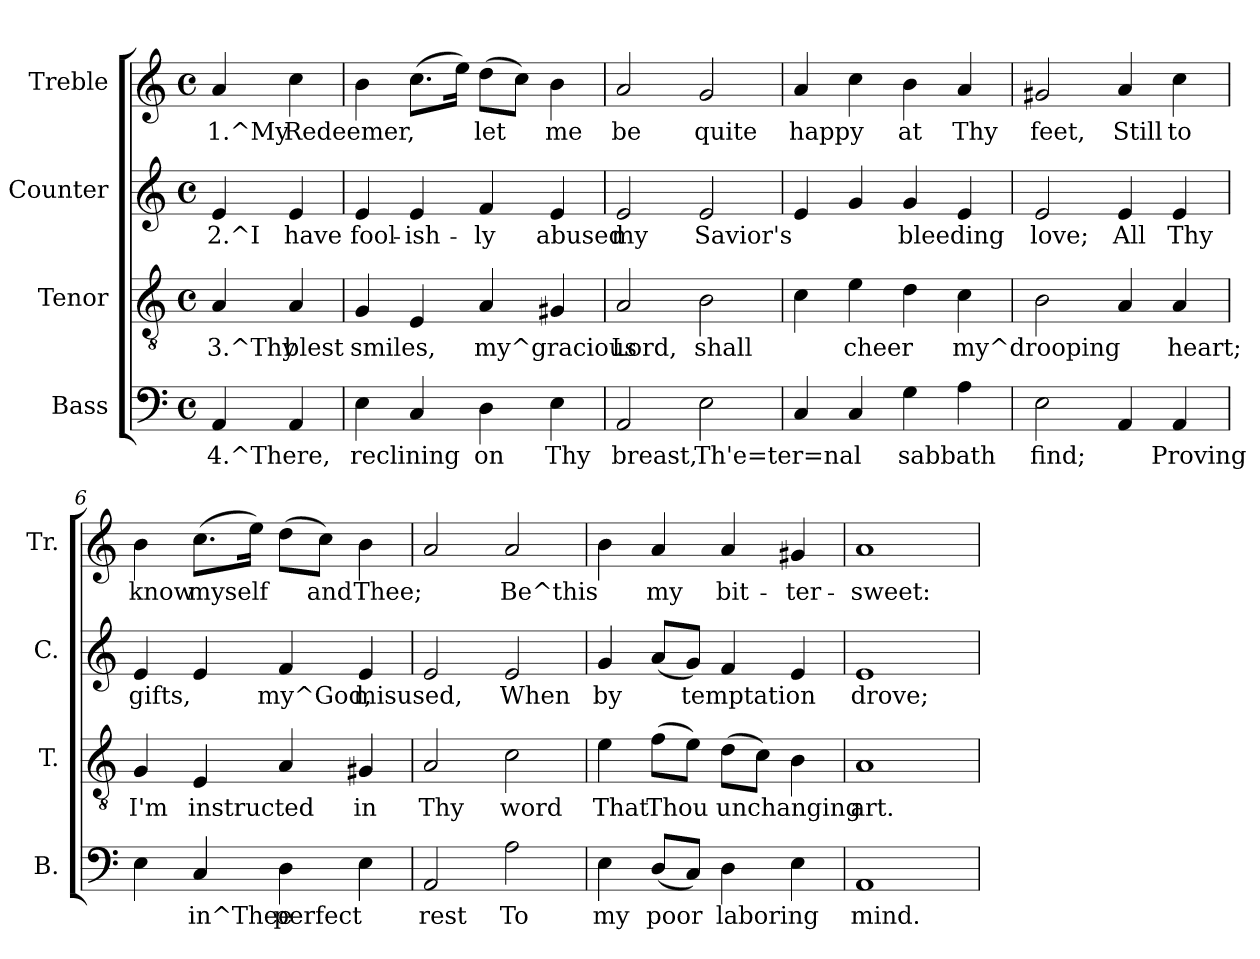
**kern	**text	**kern	**text	**kern	**text	**kern	**text
*part4	*part4	*part3	*part3	*part2	*part2	*part1	*part1
*staff4	*staff4	*staff3	*staff3	*staff2	*staff2	*staff1	*staff1
*I"Bass	*	*I"Tenor	*	*I"Counter	*	*I"Treble	*
*I'B.	*	*I'T.	*	*I'C.	*	*I'Tr.	*
!!LO:PB:g=z
*stria5	*	*stria5	*	*stria5	*	*stria5	*
*clefF4	*	*clefGv2	*	*clefG2	*	*clefG2	*
*k[]	*	*k[]	*	*k[]	*	*k[]	*
*C:	*	*C:	*	*C:	*	*C:	*
*M4/4	*	*M4/4	*	*M4/4	*	*M4/4	*
*met(c)	*	*met(c)	*	*met(c)	*	*met(c)	*
=1	=1	=1	=1	=1	=1	=1	=1
!	!LO:LY:b:rj	!	!LO:LY:b:rj	!	!LO:LY:b:rj	!	!LO:LY:b:rj
4AA/	4.^There,	4A/	3.^Thy	4e/	2.^I	4a/	1.^My
!	!LO:LY:b:rj	!	!LO:LY:b:rj	!	!LO:LY:b:rj	!	!LO:LY:b:rj
4AA/	.	4A/	blest	4e/	have	4cc\	Redeemer,
=2	=2	=2	=2	=2	=2	=2	=2
!	!LO:LY:b:rj	!	!LO:LY:b:rj	!	!LO:LY:b:rj	!	!LO:LY:b:rj
4E\	reclining	4G/	smiles,	4e/	fool-	4b\	.
!	!LO:LY:b:rj	!	!LO:LY:b:rj	!	!LO:LY:b:rj	!	!LO:LY:b:rj
4C/	.	4E/	.	4e/	-ish-	(>8.cc\L	.
!	!	!	!	!	!	!	!LO:LY:b:rj
.	.	.	.	.	.	16ee\J)	.
!	!LO:LY:b:rj	!	!LO:LY:b:rj	!	!LO:LY:b:rj	!	!LO:LY:b:rj
4D\	on	4A/	my^gracious	4f/	-ly	(>8dd\L	let
!	!	!	!	!	!	!	!LO:LY:b:rj
.	.	.	.	.	.	8cc\J)	.
!	!LO:LY:b:rj	!	!LO:LY:b:rj	!	!LO:LY:b:rj	!	!LO:LY:b:rj
4E\	Thy	4G#X/	.	4e/	abused	4b\	me
=3	=3	=3	=3	=3	=3	=3	=3
!	!LO:LY:b:rj	!	!LO:LY:b:rj	!	!LO:LY:b:rj	!	!LO:LY:b:rj
2AA/	breast,	2A/	Lord,	2e/	my	2a/	be
!	!LO:LY:b:rj	!	!LO:LY:b:rj	!	!LO:LY:b:rj	!	!LO:LY:b:rj
2E\	Th'e=ter=nal	2B\	shall	2e/	Savior's	2g/	quite
=4	=4	=4	=4	=4	=4	=4	=4
!	!LO:LY:b:rj	!	!LO:LY:b:rj	!	!LO:LY:b:rj	!	!LO:LY:b:rj
4C/	.	4c\	.	4e/	.	4a/	happy
!	!LO:LY:b:rj	!	!LO:LY:b:rj	!	!LO:LY:b:rj	!	!LO:LY:b:rj
4C/	.	4e\	cheer	4g/	.	4cc\	.
!	!LO:LY:b:rj	!	!LO:LY:b:rj	!	!LO:LY:b:rj	!	!LO:LY:b:rj
4G\	sabbath	4d\	.	4g/	bleeding	4b\	at
!	!LO:LY:b:rj	!	!LO:LY:b:rj	!	!LO:LY:b:rj	!	!LO:LY:b:rj
4A\	.	4c\	my^drooping	4e/	.	4a>/	Thy
=5	=5	=5	=5	=5	=5	=5	=5
!	!LO:LY:b:rj	!	!LO:LY:b:rj	!	!LO:LY:b:rj	!	!LO:LY:b:rj
2E\	find;	2B\	.	2e/	love;	2g#X/	feet,
!	!LO:LY:b:rj	!	!LO:LY:b:rj	!	!LO:LY:b:rj	!	!LO:LY:b:rj
4AA/	.	4A/	.	4e/	All	4a/	Still
!	!LO:LY:b:rj	!	!LO:LY:b:rj	!	!LO:LY:b:rj	!	!LO:LY:b:rj
4AA/	Proving	4A/	heart;	4e/	Thy	4cc\	to
=6	=6	=6	=6	=6	=6	=6	=6
!	!LO:LY:b:rj	!	!LO:LY:b:rj	!	!LO:LY:b:rj	!	!LO:LY:b:rj
4E\	.	4G/	I'm	4e/	gifts,	4b\	know
!	!LO:LY:b:rj	!	!LO:LY:b:rj	!	!LO:LY:b:rj	!	!LO:LY:b:rj
4C/	in^Thee	4E/	instructed	4e/	.	(>8.cc\L	myself
!	!	!	!	!	!	!	!LO:LY:b:rj
.	.	.	.	.	.	16ee\J)	.
!	!LO:LY:b:rj	!	!LO:LY:b:rj	!	!LO:LY:b:rj	!	!LO:LY:b:rj
4D\	perfect	4A/	.	4f/	my^God,	(>8dd\L	.
!	!	!	!	!	!	!	!LO:LY:b:rj
.	.	.	.	.	.	8cc\J)	and
!	!LO:LY:b:rj	!	!LO:LY:b:rj	!	!LO:LY:b:rj	!	!LO:LY:b:rj
4E\	.	4G#X/	in	4e/	misused,	4b\	Thee;
=7	=7	=7	=7	=7	=7	=7	=7
!	!LO:LY:b:rj	!	!LO:LY:b:rj	!	!LO:LY:b:rj	!	!LO:LY:b:rj
2AA/	rest	2A/	Thy	2e/	.	2a/	.
!	!LO:LY:b:rj	!	!LO:LY:b:rj	!	!LO:LY:b:rj	!	!LO:LY:b:rj
2A\	To	2c\	word	2e/	When	2a/	Be^this
=8	=8	=8	=8	=8	=8	=8	=8
!	!LO:LY:b:rj	!	!LO:LY:b:rj	!	!LO:LY:b:rj	!	!LO:LY:b:rj
4E\	my	4e\	That	4g/	by	4b\	.
!	!LO:LY:b:rj	!	!LO:LY:b:rj	!	!LO:LY:b:rj	!	!LO:LY:b:rj
(<8D/L	poor	(>8f\L	Thou	(<8a/L	.	4a/	my
!	!LO:LY:b:rj	!	!LO:LY:b:rj	!	!LO:LY:b:rj	!	!
8C/J)	.	8e\J)	.	8g/J)	temptation	.	.
!	!LO:LY:b:rj	!	!LO:LY:b:rj	!	!LO:LY:b:rj	!	!LO:LY:b:rj
4D\	laboring	(>8d\L	unchanging	4f/	.	4a/	bit-
!	!	!	!LO:LY:b:rj	!	!	!	!
.	.	8c\J)	.	.	.	.	.
!	!LO:LY:b:rj	!	!LO:LY:b:rj	!	!LO:LY:b:rj	!	!LO:LY:b:rj
4E\	.	4B\	.	4e/	.	4g#X/	-ter-
=9	=9	=9	=9	=9	=9	=9	=9
!	!LO:LY:b:rj	!	!LO:LY:b:rj	!	!LO:LY:b:rj	!	!LO:LY:b:rj
1AA	mind.	1A	art.	1e	drove;	1a	-sweet:
=	=	=	=	=	=	=	=
*-	*-	*-	*-	*-	*-	*-	*-
